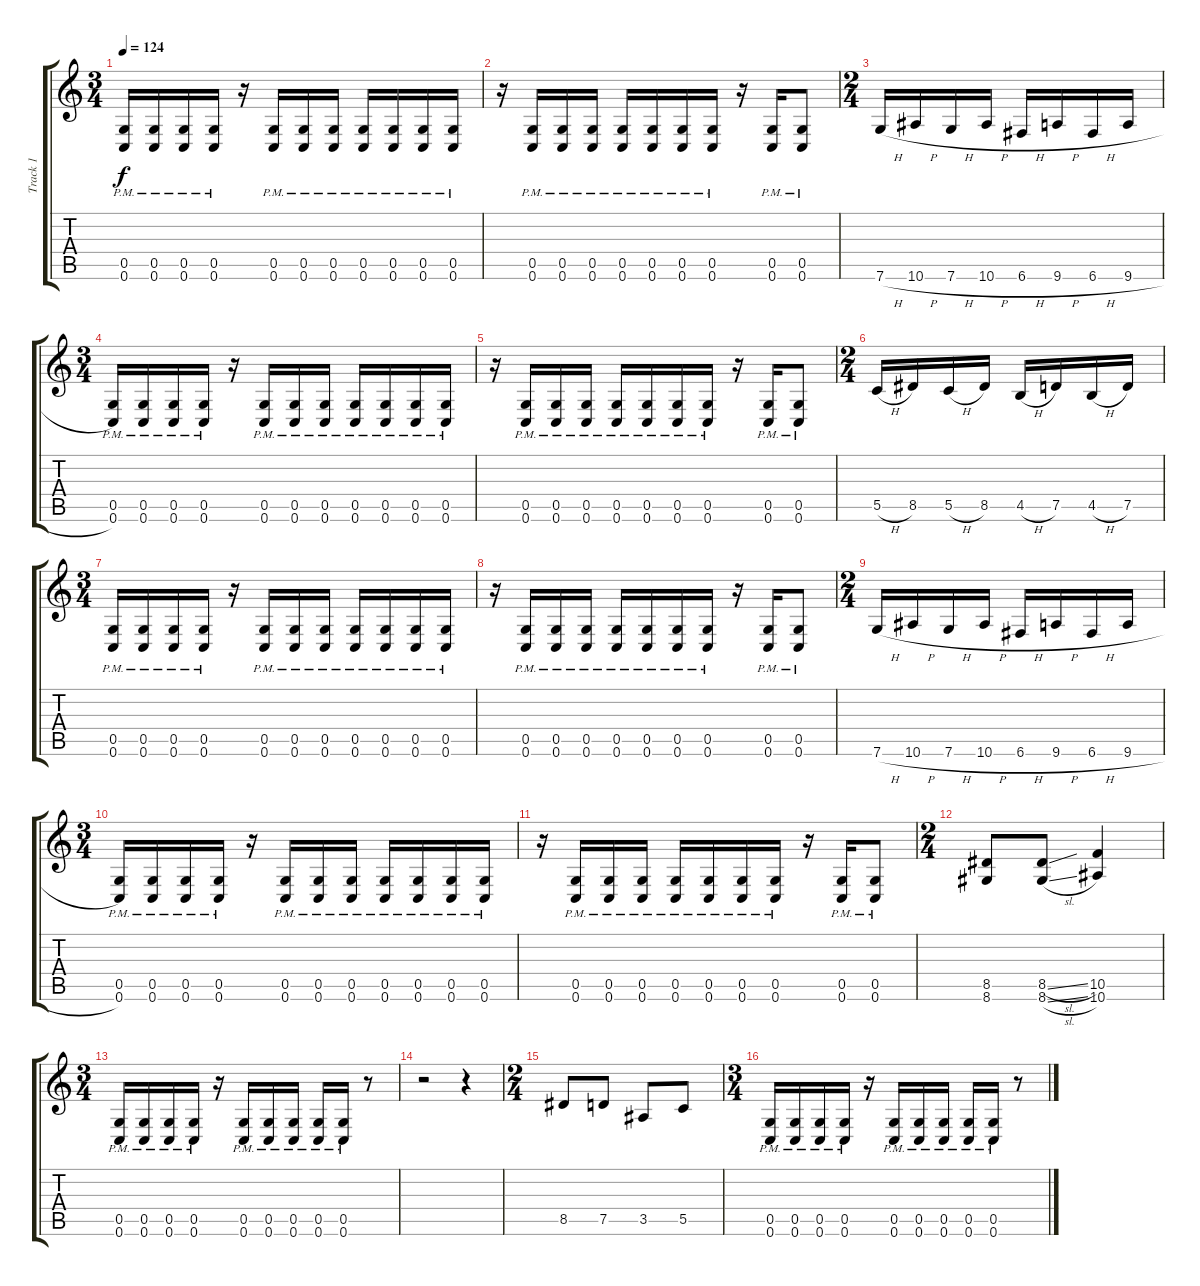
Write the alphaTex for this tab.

\track ("Track 1" "Track 1") {instrument distortionguitar}
\staff {score tabs}
\tuning (D4 A3 F3 C3 G2 C2) {hide}
\ts (3 4)
\tempo 124
\clef g2
\ks c
(0.5{pm} 0.6{pm}).16{dy f} (0.5{pm} 0.6{pm}).16 (0.5{pm} 0.6{pm}).16 (0.5{pm} 0.6{pm}).16 r.16 (0.5{pm} 0.6{pm}).16 (0.5{pm} 0.6{pm}).16 (0.5{pm} 0.6{pm}).16 (0.5{pm} 0.6{pm}).16 (0.5{pm} 0.6{pm}).16 (0.5{pm} 0.6{pm}).16 (0.5{pm} 0.6{pm}).16 |
r.16 (0.5{pm} 0.6{pm}).16 (0.5{pm} 0.6{pm}).16 (0.5{pm} 0.6{pm}).16 (0.5{pm} 0.6{pm}).16 (0.5{pm} 0.6{pm}).16 (0.5{pm} 0.6{pm}).16 (0.5{pm} 0.6{pm}).16 r.16 (0.5{pm} 0.6{pm}).16 (0.5{pm} 0.6{pm}).8 |
\ts (2 4)
7.6{h}.16 10.6{h}.16 7.6{h}.16 10.6{h}.16 6.6{h}.16 9.6{h}.16 6.6{h}.16 9.6{h}.16 |
\ts (3 4)
(0.5{pm} 0.6{pm}).16 (0.5{pm} 0.6{pm}).16 (0.5{pm} 0.6{pm}).16 (0.5{pm} 0.6{pm}).16 r.16 (0.5{pm} 0.6{pm}).16 (0.5{pm} 0.6{pm}).16 (0.5{pm} 0.6{pm}).16 (0.5{pm} 0.6{pm}).16 (0.5{pm} 0.6{pm}).16 (0.5{pm} 0.6{pm}).16 (0.5{pm} 0.6{pm}).16 |
r.16 (0.5{pm} 0.6{pm}).16 (0.5{pm} 0.6{pm}).16 (0.5{pm} 0.6{pm}).16 (0.5{pm} 0.6{pm}).16 (0.5{pm} 0.6{pm}).16 (0.5{pm} 0.6{pm}).16 (0.5{pm} 0.6{pm}).16 r.16 (0.5{pm} 0.6{pm}).16 (0.5{pm} 0.6{pm}).8 |
\ts (2 4)
5.5{h}.16 8.5.16 5.5{h}.16 8.5.16 4.5{h}.16 7.5.16 4.5{h}.16 7.5.16 |
\ts (3 4)
(0.5{pm} 0.6{pm}).16 (0.5{pm} 0.6{pm}).16 (0.5{pm} 0.6{pm}).16 (0.5{pm} 0.6{pm}).16 r.16 (0.5{pm} 0.6{pm}).16 (0.5{pm} 0.6{pm}).16 (0.5{pm} 0.6{pm}).16 (0.5{pm} 0.6{pm}).16 (0.5{pm} 0.6{pm}).16 (0.5{pm} 0.6{pm}).16 (0.5{pm} 0.6{pm}).16 |
r.16 (0.5{pm} 0.6{pm}).16 (0.5{pm} 0.6{pm}).16 (0.5{pm} 0.6{pm}).16 (0.5{pm} 0.6{pm}).16 (0.5{pm} 0.6{pm}).16 (0.5{pm} 0.6{pm}).16 (0.5{pm} 0.6{pm}).16 r.16 (0.5{pm} 0.6{pm}).16 (0.5{pm} 0.6{pm}).8 |
\ts (2 4)
7.6{h}.16 10.6{h}.16 7.6{h}.16 10.6{h}.16 6.6{h}.16 9.6{h}.16 6.6{h}.16 9.6{h}.16 |
\ts (3 4)
(0.5{pm} 0.6{pm}).16 (0.5{pm} 0.6{pm}).16 (0.5{pm} 0.6{pm}).16 (0.5{pm} 0.6{pm}).16 r.16 (0.5{pm} 0.6{pm}).16 (0.5{pm} 0.6{pm}).16 (0.5{pm} 0.6{pm}).16 (0.5{pm} 0.6{pm}).16 (0.5{pm} 0.6{pm}).16 (0.5{pm} 0.6{pm}).16 (0.5{pm} 0.6{pm}).16 |
r.16 (0.5{pm} 0.6{pm}).16 (0.5{pm} 0.6{pm}).16 (0.5{pm} 0.6{pm}).16 (0.5{pm} 0.6{pm}).16 (0.5{pm} 0.6{pm}).16 (0.5{pm} 0.6{pm}).16 (0.5{pm} 0.6{pm}).16 r.16 (0.5{pm} 0.6{pm}).16 (0.5{pm} 0.6{pm}).8 |
\ts (2 4)
(8.5 8.6).8 (8.5{sl} 8.6{sl}).8 (10.5 10.6).4 |
\ts (3 4)
(0.5{pm} 0.6{pm}).16 (0.5{pm} 0.6{pm}).16 (0.5{pm} 0.6{pm}).16 (0.5{pm} 0.6{pm}).16 r.16 (0.5{pm} 0.6{pm}).16 (0.5{pm} 0.6{pm}).16 (0.5{pm} 0.6{pm}).16 (0.5{pm} 0.6{pm}).16 (0.5{pm} 0.6{pm}).16 r.8 |
r.2 r.4 |
\ts (2 4)
8.5.8 7.5.8 3.5.8 5.5.8 |
\ts (3 4)
(0.5{pm} 0.6{pm}).16 (0.5{pm} 0.6{pm}).16 (0.5{pm} 0.6{pm}).16 (0.5{pm} 0.6{pm}).16 r.16 (0.5{pm} 0.6{pm}).16 (0.5{pm} 0.6{pm}).16 (0.5{pm} 0.6{pm}).16 (0.5{pm} 0.6{pm}).16 (0.5{pm} 0.6{pm}).16 r.8
